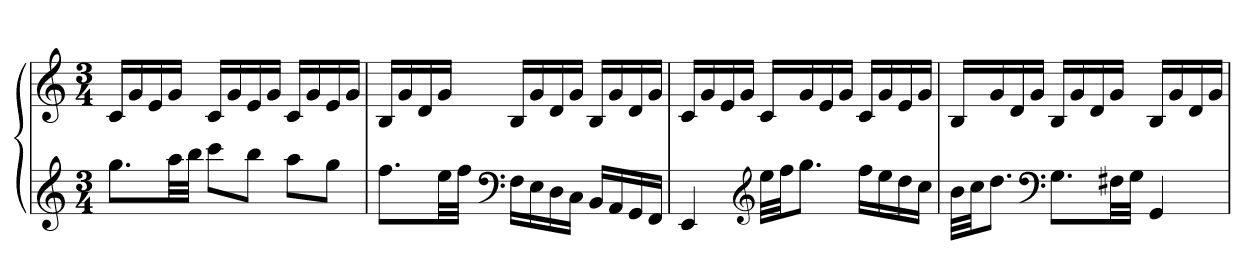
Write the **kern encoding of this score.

**kern	**kern
*part1	*part1
*staff2	*staff1
*clefG2	*clefG2
*k[]	*k[]
*M3/4	*M3/4
=	=
8.ggL	16cLL
.	16g
.	16e
32aaLL	16gJJ
32bbJJJ	.
8cccL	16cLL
.	16g
8bbJ	16e
.	16gJJ
8aaL	16cLL
.	16g
8ggJ	16e
.	16gJJ
=	=
8.ffL	16BLL
.	16g
.	16d
32eeLL	16gJJ
32ffJJJ	.
*clefF4	*
16FLL	16BLL
16E	16g
16D	16d
16CJJ	16gJJ
16BBLL	16BLL
16AA	16g
16GG	16d
16FFJJ	16gJJ
=	=
4EE	16cLL
.	16g
.	16e
.	16gJJ
*clefG2	*
32eeLLL	16cLL
32ffJJ	.
8.ggJ	16g
.	16e
.	16gJJ
16ffLL	16cLL
16ee	16g
16dd	16e
16ccJJ	16gJJ
=	=
32bLLL	16BLL
32ccJJ	.
8.ddJ	16g
.	16d
.	16gJJ
*clefF4	*
8.GL	16BLL
.	16g
.	16d
32F#XLL	16gJJ
32GJJJ	.
4GG	16BLL
.	16g
.	16d
.	16gJJ
=	=
*-	*-
